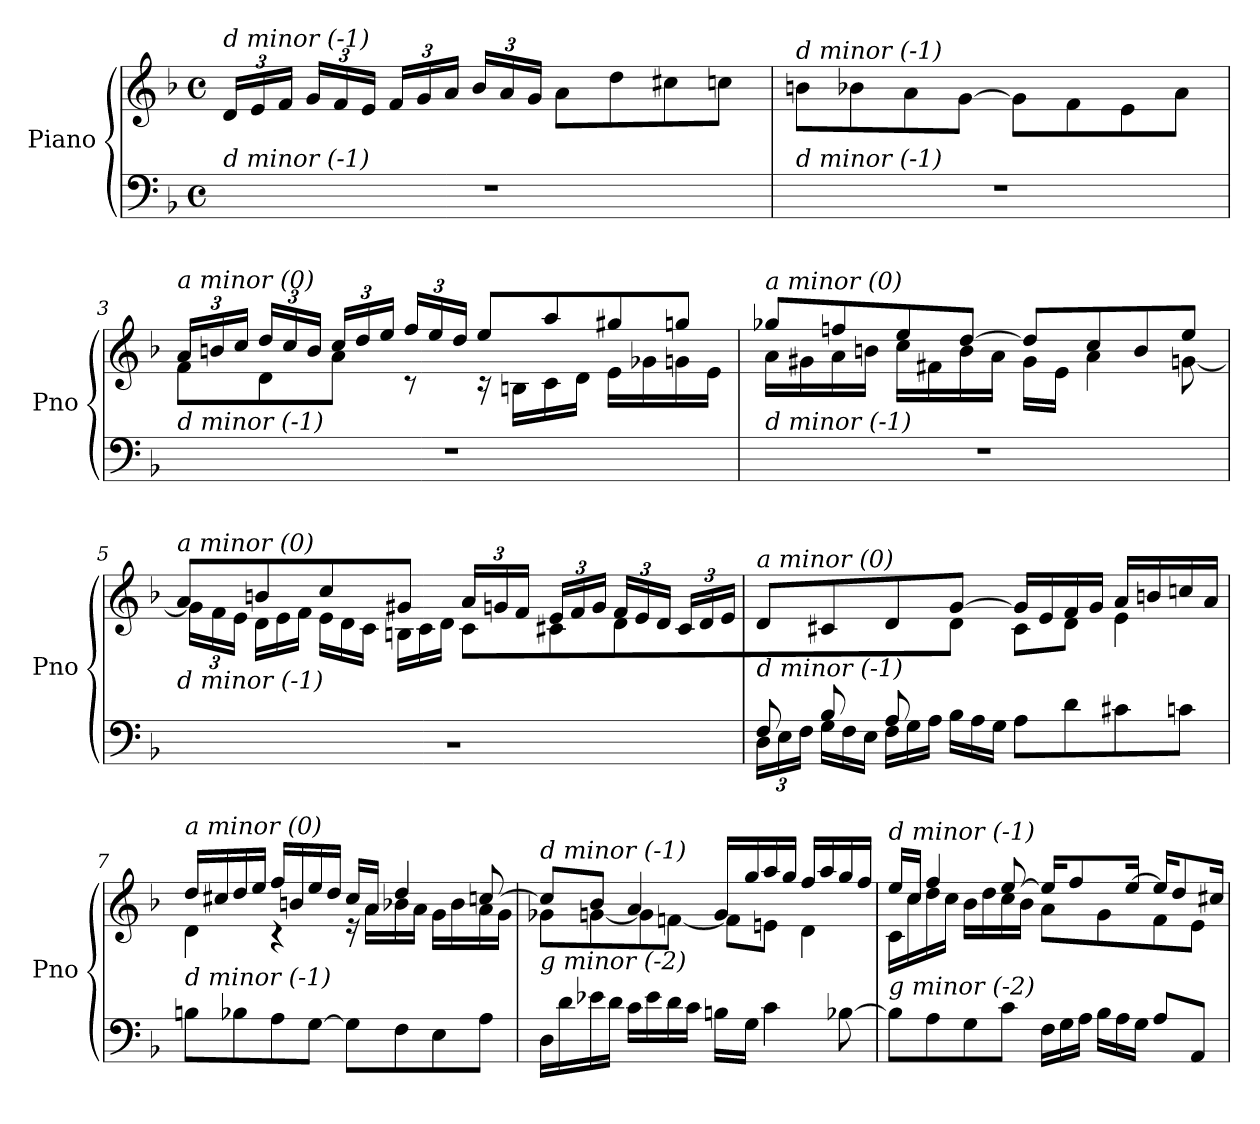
**kern	**kern
*part1	*part1
*staff2	*staff1
*I"Piano	*
*I'Pno	*
*clefF4	*clefG2
*k[b-]	*k[b-]
*M4/4	*M4/4
*met(c)	*met(c)
*	*Xbrackettup
=1	=1
!	!LO:TX:i:t=d minor (-1)
!LO:TX:i:t=d minor (-1)	!
1r	24d/LL
.	24e/
.	24f/JJ
.	24g/LL
.	24f/
.	24e/JJ
.	24f/LL
.	24g/
.	24a/JJ
.	24b-/LL
.	24a/
.	24g/JJ
.	8a\L
.	8dd\
.	8cc#X\
.	8ccn\J
=2	=2
!	!LO:TX:i:t=d minor (-1)
!LO:TX:i:t=d minor (-1)	!
1r	8bn\L
.	8b-X\
.	8a\
.	[8g\J
.	8g\L]
.	8f\
.	8e\
.	8a\J
=3	=3
*	*^
!	!LO:TX:i:t=a minor (0)	!
!LO:TX:i:t=d minor (-1)	!	!
1r	24a/LL	8f\L
.	24bn/	.
.	24cc/JJ	.
.	24dd/LL	8d\
.	24cc/	.
.	24b/JJ	.
.	24cc/LL	8a\J
.	24dd/	.
.	24ee/JJ	.
.	24ff/LL	8r
.	24ee/	.
.	24dd/JJ	.
.	8ee/L	16r
.	.	16Bn\LL
.	8aa/	16c\
.	.	16d\JJ
.	8gg#X/	16e\LL
.	.	16g-Xi\
.	8ggn/J	16g\
.	.	16e\JJ
!!LO:LB:g=z	!!
=4	=4	=4
!	!LO:TX:i:t=a minor (0)	!
!LO:TX:i:t=d minor (-1)	!	!
1r	8gg-Xi/L	16a\LL
.	.	16g#X\
.	8ffn/	16a\
.	.	16bn\JJ
.	8ee/	16cc\LL
.	.	16f#X\
.	[8dd/J	16b\
.	.	16a\JJ
.	8dd/L]	16g#\LL
.	.	16e\JJ
.	8cc/	4a\
.	8b/	.
.	8ee/J	[8gn\
=5	=5	=5
*^	*	*
!	!	!LO:TX:i:t=a minor (0)	!
!LO:TX:i:t=d minor (-1)	!	!	!
2..ryy	1r	8a/L	24g\LL]
.	.	.	24f\
.	.	.	24e\JJ
*	*	*	*Xtuplet
.	.	8bn/	24d\LL
.	.	.	24e\
.	.	.	24f\JJ
.	.	8cc/	24e\LL
.	.	.	24d\
.	.	.	24c\JJ
.	.	8g#X/J	24Bn\LL
.	.	.	24c\
.	.	.	24d\JJ
.	.	24a/LL	8c\L
.	.	24gn/	.
.	.	24f/JJ	.
.	.	24e/LL	8c#X\
.	.	24f/	.
.	.	24g/JJ	.
.	.	24f/LL	8d\
.	.	24e/	.
.	.	24d/JJ	.
8G/J	.	24c#/LL	8ryy
.	.	24d/	.
.	.	24e/JJ	.
!!LO:LB:g=z	!!
=6	=6	=6	=6
*	*Xbrackettup	*	*
!	!	!LO:TX:i:t=a minor (0)	!
!LO:TX:i:t=d minor (-1)	!	!	!
8F/L	24D\LL	8d/L	4.ryy
.	24E\	.	.
.	24F\JJ	.	.
*	*Xtuplet	*	*
8B-/	24G\LL	8c#X/	.
.	24F\	.	.
.	24E\JJ	.	.
8A/	24F\LL	8d/	.
.	24G\	.	.
.	24A\JJ	.	.
2ryy	24B-\LL	[8g/J	8d\J
.	24A\	.	.
.	24G\JJ	.	.
.	8A\L	16g/LL]	8c#\L
.	.	16e/	.
.	8d\	16f/	8d\J
.	.	16g/JJ	.
.	8c#X\	16a/LL	4e\
.	.	16bn/	.
8ryy	8cn\J	16ccn/	.
.	.	16a/JJ	.
*v	*v	*	*
=7	=7	=7
!	!LO:TX:i:t=a minor (0)	!
!LO:TX:i:t=d minor (-1)	!	!
8Bn\L	16dd/LL	4d\
.	16cc#X/	.
8B-X\	16dd/	.
.	16ee/JJ	.
8A\	16ff/LL	4r
.	16bn/	.
[8G\J	16ee/	.
.	16dd/JJ	.
8G\L]	16cc#/LL	16r
.	16a/JJ	16a\LL
8F\	4dd/	16b-X\
.	.	16a\JJ
8E\	.	16g\LL
.	.	16b-\
8A\J	[8ccn/	16a\
.	.	16g\JJ
!!LO:LB:g=z	!!
=8	=8	=8
!	!LO:TX:i:t=d minor (-1)	!
!LO:TX:i:t=g minor (-2)	!	!
16D\LL	8cc/L]	8g-Xi\L
16d\	.	.
16e-X\	8b-/J	[8g\
16d\JJ	.	.
16c\LL	4a/	8g\]
16e-\	.	.
16d\	.	[8fn\J
16c\JJ	.	.
16Bn\LL	16g/LL	8f\L]
16G\JJ	16gg/	.
4c\	16aa/	8en\J
.	16gg/JJ	.
.	16ff/LL	4d\
.	16aa/	.
[8B-X\	16gg/	.
.	16ff/JJ	.
=9	=9	=9
!	!LO:TX:i:t=d minor (-1)	!
!LO:TX:i:t=g minor (-2)	!	!
8B-\L]	16ee/LL	16c\LL
.	16cc/JJ	16cc\
8A\	4ff/	16dd\
.	.	16cc\JJ
8G\	.	16b-\LL
.	.	16dd\
8c\J	[8ee/	16cc\
.	.	16b-\JJ
24F\LL	16ee/KL]	8a\L
24G\	.	.
.	8ff/	.
24A\JJ	.	.
24B-\LL	.	8g\
24A\	.	.
.	[16ee/Jk	.
24G\JJ	.	.
8A\L	16ee/KL]	8f\
.	8dd/	.
8AA/J	.	8e\J
.	16cc#X/Jk	.
*	*v	*v
=	=
*-	*-
